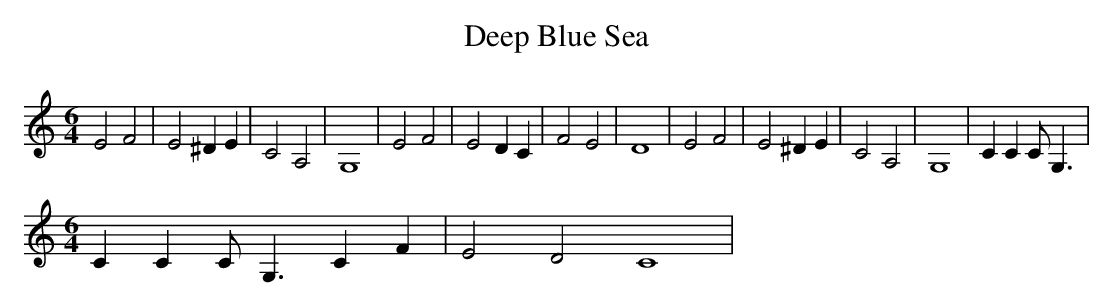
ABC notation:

X:1
T:Deep Blue Sea
M:6/4
L:1/2
K:C
 E F| E ^D/2 E/2| C A,| G,2| E F| E D/2 C/2| F E| D2| E F| E ^D/2 E/2|\
 C A,| G,2| C/2 C/2 C/4 G,3/4|
M:6/4
 C/2 C/2 C/4 G,3/4 C/2 F/2| E D C2|
